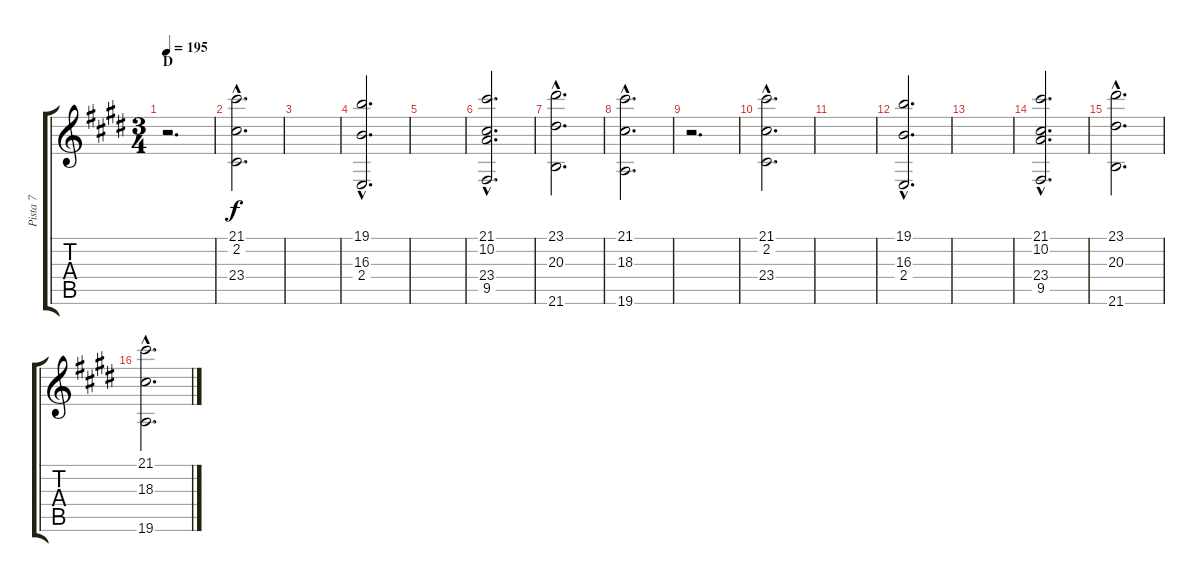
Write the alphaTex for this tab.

\track ("Pista 7" "Pista 7") {instrument stringensemble1}
\staff {score tabs}
\tuning (E4 B3 G3 D3 A2 D2) {hide}
\ts (3 4)
\section ("" "D")
\tempo 195
\clef g2
\ks e
r.2{d dy f} |
(21.1{hac} 2.2{hac} 23.4{hac}).2{d} |
|
(19.1{hac} 16.3{hac} 2.4{hac}).2{d} |
|
(21.1{hac} 10.2{hac} 23.4{hac} 9.5{hac}).2{d} |
(23.1{hac} 20.3{hac} 21.6{hac}).2{d} |
(21.1{hac} 18.3{hac} 19.6{hac}).2{d} |
r.2{d} |
(21.1{hac} 2.2{hac} 23.4{hac}).2{d} |
|
(19.1{hac} 16.3{hac} 2.4{hac}).2{d} |
|
(21.1{hac} 10.2{hac} 23.4{hac} 9.5{hac}).2{d} |
(23.1{hac} 20.3{hac} 21.6{hac}).2{d} |
(21.1{hac} 18.3{hac} 19.6{hac}).2{d}
